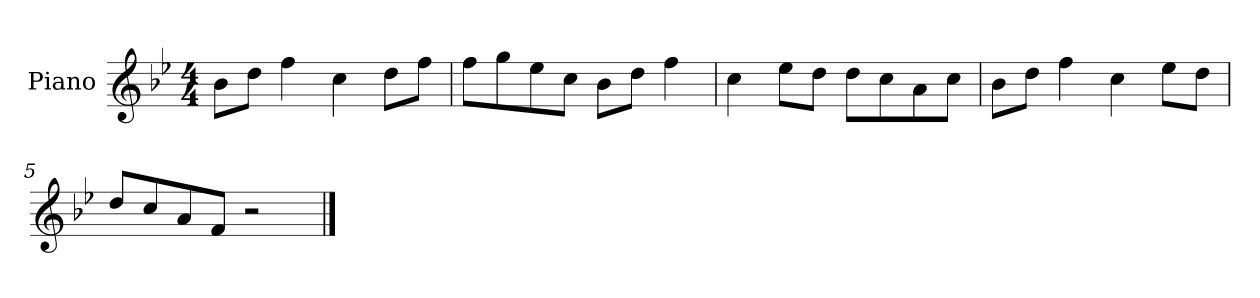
**kern
*part1
*staff1
*I"Piano
*I'P-no
*clefG2
*k[b-e-]
*M4/4
*MM90
=1
8b-\L
8dd\J
4ff\
4cc\
8dd\L
8ff\J
=2
8ff\L
8gg\
8ee-\
8cc\J
8b-\L
8dd\J
4ff\
=3
4cc\
8ee-\L
8dd\J
8dd\L
8cc\
8a\
8cc\J
=4
8b-\L
8dd\J
4ff\
4cc\
8ee-\L
8dd\J
=5
8dd/L
8cc/
8a/
8f/J
2r
==
*-
